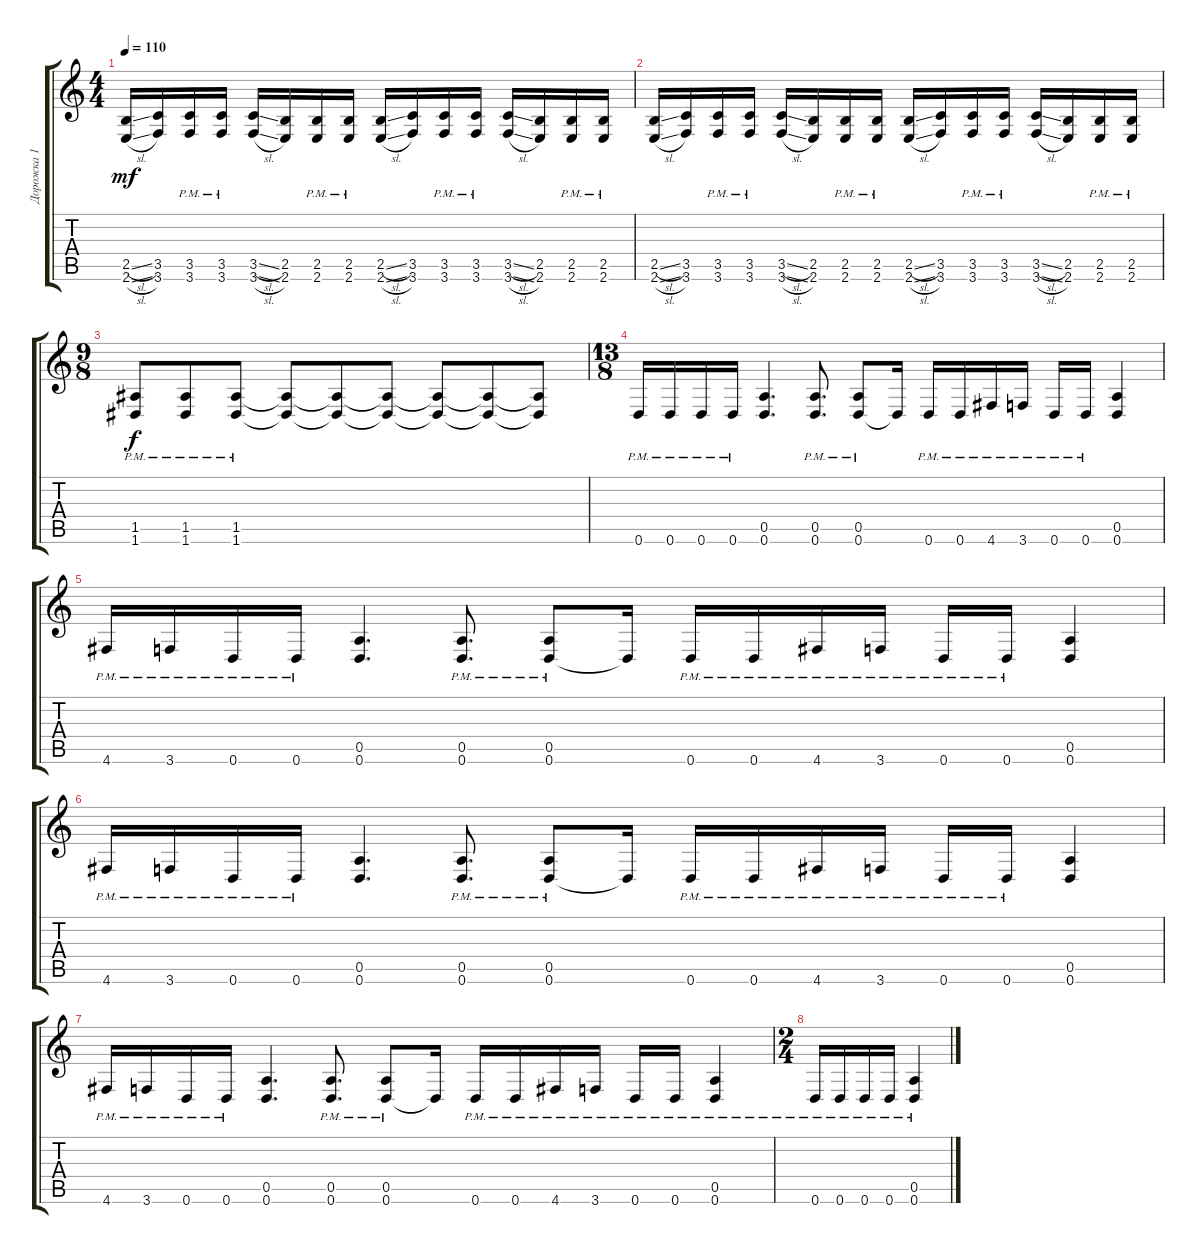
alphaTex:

\track ("Дорожка 1" "Дорожка 1") {instrument distortionguitar}
\staff {score tabs}
\tuning (E4 B3 G3 D3 A2 D2) {hide}
\ts (4 4)
\tempo 110
\clef g2
\ks c
(2.5{sl} 2.6{sl}).16{dy mf} (3.5 3.6).16 (3.5{pm} 3.6{pm}).16 (3.5{pm} 3.6{pm}).16 (3.5{sl} 3.6{sl}).16 (2.5 2.6).16 (2.5{pm} 2.6{pm}).16 (2.5{pm} 2.6{pm}).16 (2.5{sl} 2.6{sl}).16 (3.5 3.6).16 (3.5{pm} 3.6{pm}).16 (3.5{pm} 3.6{pm}).16 (3.5{sl} 3.6{sl}).16 (2.5 2.6).16 (2.5{pm} 2.6{pm}).16 (2.5{pm} 2.6{pm}).16 |
(2.5{sl} 2.6{sl}).16 (3.5 3.6).16 (3.5{pm} 3.6{pm}).16 (3.5{pm} 3.6{pm}).16 (3.5{sl} 3.6{sl}).16 (2.5 2.6).16 (2.5{pm} 2.6{pm}).16 (2.5{pm} 2.6{pm}).16 (2.5{sl} 2.6{sl}).16 (3.5 3.6).16 (3.5{pm} 3.6{pm}).16 (3.5{pm} 3.6{pm}).16 (3.5{sl} 3.6{sl}).16 (2.5 2.6).16 (2.5{pm} 2.6{pm}).16 (2.5{pm} 2.6{pm}).16 |
\ts (9 8)
(1.5{pm} 1.6{pm}).8{dy f} (1.5{pm} 1.6{pm}).8 (1.5{pm} 1.6{pm}).8 (1.5{t} 1.6{t}).8 (1.5{t} 1.6{t}).8 (1.5{t} 1.6{t}).8 (1.5{t} 1.6{t}).8 (1.5{t} 1.6{t}).8 (1.5{t} 1.6{t}).8 |
\ts (13 8)
0.6{pm}.16 0.6{pm}.16 0.6{pm}.16 0.6{pm}.16 (0.5 0.6).4{d} (0.5{pm} 0.6{pm}).8{d} (0.5{pm} 0.6{pm}).8 0.6{t}.16 0.6{pm}.16 0.6{pm}.16 4.6{pm}.16 3.6{pm}.16 0.6{pm}.16 0.6{pm}.16 (0.5 0.6).4 |
4.6{pm}.16 3.6{pm}.16 0.6{pm}.16 0.6{pm}.16 (0.5 0.6).4{d} (0.5{pm} 0.6{pm}).8{d} (0.5{pm} 0.6{pm}).8 0.6{t}.16 0.6{pm}.16 0.6{pm}.16 4.6{pm}.16 3.6{pm}.16 0.6{pm}.16 0.6{pm}.16 (0.5 0.6).4 |
4.6{pm}.16 3.6{pm}.16 0.6{pm}.16 0.6{pm}.16 (0.5 0.6).4{d} (0.5{pm} 0.6{pm}).8{d} (0.5{pm} 0.6{pm}).8 0.6{t}.16 0.6{pm}.16 0.6{pm}.16 4.6{pm}.16 3.6{pm}.16 0.6{pm}.16 0.6{pm}.16 (0.5 0.6).4 |
4.6{pm}.16 3.6{pm}.16 0.6{pm}.16 0.6{pm}.16 (0.5 0.6).4{d} (0.5{pm} 0.6{pm}).8{d} (0.5{pm} 0.6{pm}).8 0.6{t}.16 0.6{pm}.16 0.6{pm}.16 4.6{pm}.16 3.6{pm}.16 0.6{pm}.16 0.6{pm}.16 (0.5{pm} 0.6{pm}).4 |
\ts (2 4)
0.6{pm}.16 0.6{pm}.16 0.6{pm}.16 0.6{pm}.16 (0.5{pm} 0.6{pm}).4
